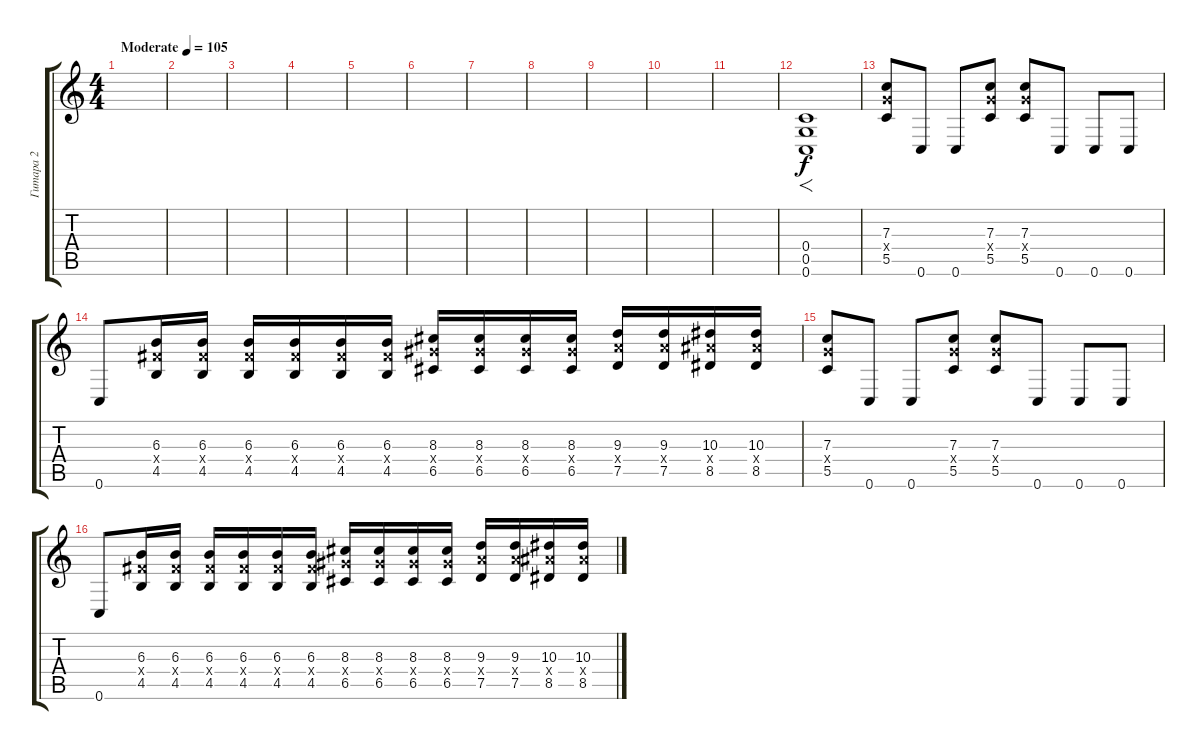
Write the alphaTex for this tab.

\track ("Гитара 2" "Гитара 2") {instrument distortionguitar}
\staff {score tabs}
\tuning (D4 A3 F3 C3 G2 C2) {hide}
\ts (4 4)
\tempo (105 "Moderate")
\clef g2
\ks c
|
|
|
|
|
|
|
|
|
|
|
(0.4 0.5 0.6).1{f} |
(7.3 7.4{x} 5.5).8 0.6.8 0.6.8 (7.3 7.4{x} 5.5).8 (7.3 7.4{x} 5.5).8 0.6.8 0.6.8 0.6.8 |
0.6.8 (6.3 6.4{x} 4.5).16 (6.3 6.4{x} 4.5).16 (6.3 6.4{x} 4.5).16 (6.3 6.4{x} 4.5).16 (6.3 6.4{x} 4.5).16 (6.3 6.4{x} 4.5).16 (8.3 8.4{x} 6.5).16 (8.3 8.4{x} 6.5).16 (8.3 8.4{x} 6.5).16 (8.3 8.4{x} 6.5).16 (9.3 9.4{x} 7.5).16 (9.3 9.4{x} 7.5).16 (10.3 10.4{x} 8.5).16 (10.3 10.4{x} 8.5).16 |
(7.3 7.4{x} 5.5).8 0.6.8 0.6.8 (7.3 7.4{x} 5.5).8 (7.3 7.4{x} 5.5).8 0.6.8 0.6.8 0.6.8 |
0.6.8 (6.3 6.4{x} 4.5).16 (6.3 6.4{x} 4.5).16 (6.3 6.4{x} 4.5).16 (6.3 6.4{x} 4.5).16 (6.3 6.4{x} 4.5).16 (6.3 6.4{x} 4.5).16 (8.3 8.4{x} 6.5).16 (8.3 8.4{x} 6.5).16 (8.3 8.4{x} 6.5).16 (8.3 8.4{x} 6.5).16 (9.3 9.4{x} 7.5).16 (9.3 9.4{x} 7.5).16 (10.3 10.4{x} 8.5).16 (10.3 10.4{x} 8.5).16
